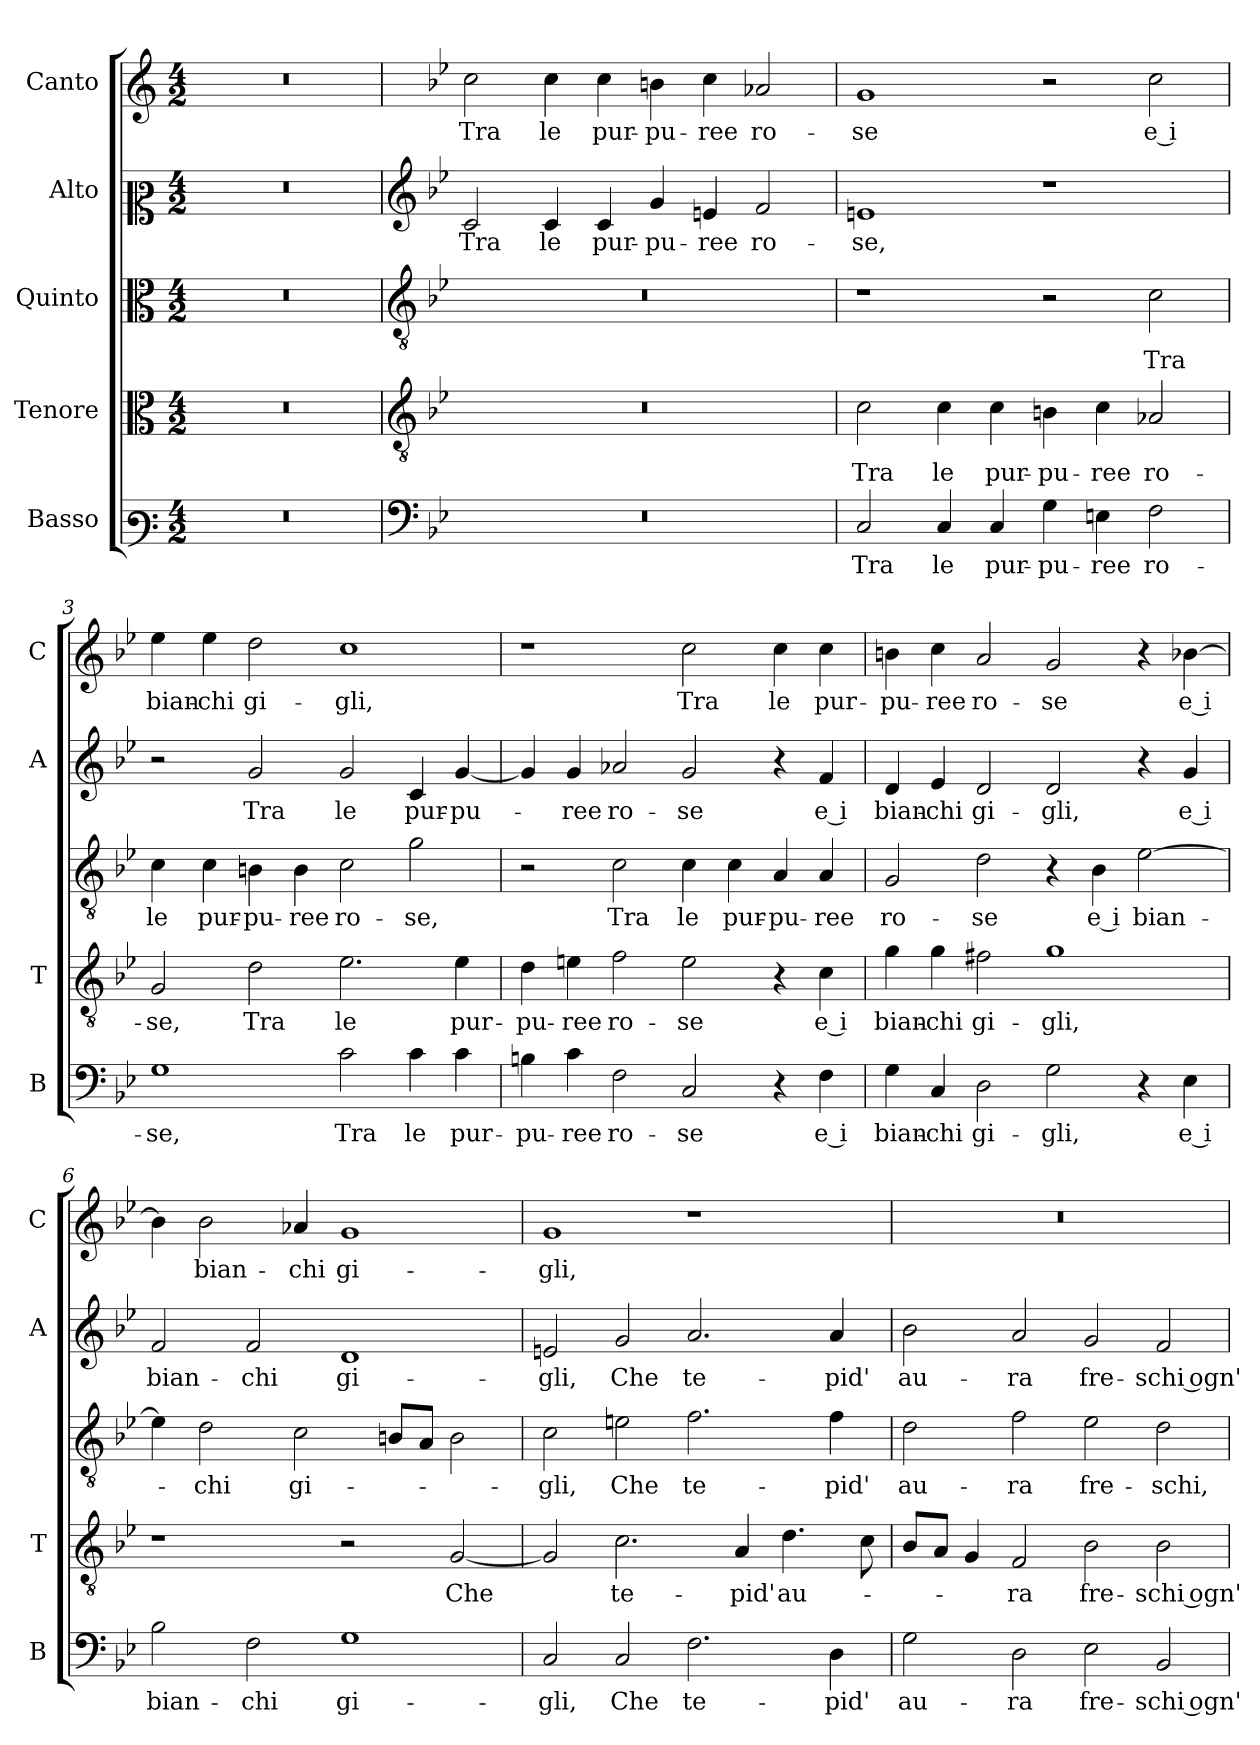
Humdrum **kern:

**kern	**text	**kern	**text	**kern	**text	**kern	**text	**kern	**text
*part5	*part5	*part4	*part4	*part3	*part3	*part2	*part2	*part1	*part1
*staff5	*staff5	*staff4	*staff4	*staff3	*staff3	*staff2	*staff2	*staff1	*staff1
*I"Basso	*	*I"Tenore	*	*I"Quinto	*	*I"Alto	*	*I"Canto	*
*I'B	*	*I'T	*	*	*	*I'A	*	*I'C	*
*clefF3	*	*clefC3	*	*clefC3	*	*clefC2	*	*clefG2	*
*k[]	*	*k[]	*	*k[]	*	*k[]	*	*k[]	*
*C:	*	*C:	*	*C:	*	*C:	*	*C:	*
*M4/2	*	*M4/2	*	*M4/2	*	*M4/2	*	*M4/2	*
=	=	=	=	=	=	=	=	=	=
0r	.	0r	.	0r	.	0r	.	0r	.
=1	=1	=1	=1	=1	=1	=1	=1	=1	=1
*clefF4	*	*clefGv2	*	*clefGv2	*	*clefG2	*	*	*
*k[b-e-]	*	*k[b-e-]	*	*k[b-e-]	*	*k[b-e-]	*	*k[b-e-]	*
*B-:	*	*B-:	*	*B-:	*	*B-:	*	*B-:	*
!	!	!	!	!	!	!	!LO:LY:b	!	!LO:LY:b
0r	.	0r	.	0r	.	2c/	Tra	2cc\	Tra
!	!	!	!	!	!	!	!LO:LY:b	!	!LO:LY:b
.	.	.	.	.	.	4c/	le	4cc\	le
!	!	!	!	!	!	!	!LO:LY:b	!	!LO:LY:b
.	.	.	.	.	.	4c/	pur-	4cc\	pur-
!	!	!	!	!	!	!	!LO:LY:b	!	!LO:LY:b
.	.	.	.	.	.	4g/	-pu-	4bn\	-pu-
!	!	!	!	!	!	!	!LO:LY:b	!	!LO:LY:b
.	.	.	.	.	.	4en/	-ree	4cc\	-ree
!	!	!	!	!	!	!	!LO:LY:b	!	!LO:LY:b
.	.	.	.	.	.	2f/	ro-	2a-X/	ro-
=2	=2	=2	=2	=2	=2	=2	=2	=2	=2
!	!LO:LY:b	!	!LO:LY:b	!	!	!	!LO:LY:b	!	!LO:LY:b
2C/	Tra	2c\	Tra	1r	.	1en	-se,	1g	-se
!	!LO:LY:b	!	!LO:LY:b	!	!	!	!	!	!
4C/	le	4c\	le	.	.	.	.	.	.
!	!LO:LY:b	!	!LO:LY:b	!	!	!	!	!	!
4C/	pur-	4c\	pur-	.	.	.	.	.	.
!	!LO:LY:b	!	!LO:LY:b	!	!	!	!	!	!
4G\	-pu-	4Bn\	-pu-	2r	.	1r	.	2r	.
!	!LO:LY:b	!	!LO:LY:b	!	!	!	!	!	!
4En\	-ree	4c\	-ree	.	.	.	.	.	.
!	!LO:LY:b	!	!LO:LY:b	!	!LO:LY:b	!	!	!	!LO:LY:b
2F\	ro-	2A-X/	ro-	2c\	Tra	.	.	2cc\	e i
=3	=3	=3	=3	=3	=3	=3	=3	=3	=3
!	!LO:LY:b	!	!LO:LY:b	!	!LO:LY:b	!	!	!	!LO:LY:b
1G	-se,	2G/	-se,	4c\	le	2r	.	4ee-\	bian-
!	!	!	!	!	!LO:LY:b	!	!	!	!LO:LY:b
.	.	.	.	4c\	pur-	.	.	4ee-\	-chi
!	!	!	!LO:LY:b	!	!LO:LY:b	!	!LO:LY:b	!	!LO:LY:b
.	.	2d\	Tra	4Bn\	-pu-	2g/	Tra	2dd\	gi-
!	!	!	!	!	!LO:LY:b	!	!	!	!
.	.	.	.	4B\	-ree	.	.	.	.
!	!LO:LY:b	!	!LO:LY:b	!	!LO:LY:b	!	!LO:LY:b	!	!LO:LY:b
2c\	Tra	2.e-\	le	2c\	ro-	2g/	le	1cc	-gli,
!	!LO:LY:b	!	!	!	!LO:LY:b	!	!LO:LY:b	!	!
4c\	le	.	.	2g\	-se,	4c/	pur-	.	.
!	!LO:LY:b	!	!LO:LY:b	!	!	!	!LO:LY:b	!	!
4c\	pur-	4e-\	pur-	.	.	[4g/	-pu-	.	.
!!LO:LB:g=z
=4	=4	=4	=4	=4	=4	=4	=4	=4	=4
!	!LO:LY:b	!	!LO:LY:b	!	!	!	!	!	!
4Bn\	-pu-	4d\	-pu-	2r	.	4g/]	.	1r	.
!	!LO:LY:b	!	!LO:LY:b	!	!	!	!LO:LY:b	!	!
4c\	-ree	4en\	-ree	.	.	4g/	-ree	.	.
!	!LO:LY:b	!	!LO:LY:b	!	!LO:LY:b	!	!LO:LY:b	!	!
2F\	ro-	2f\	ro-	2c\	Tra	2a-X/	ro-	.	.
!	!LO:LY:b	!	!LO:LY:b	!	!LO:LY:b	!	!LO:LY:b	!	!LO:LY:b
2C/	-se	2e\	-se	4c\	le	2g/	-se	2cc\	Tra
!	!	!	!	!	!LO:LY:b	!	!	!	!
.	.	.	.	4c\	pur-	.	.	.	.
!	!	!	!	!	!LO:LY:b	!	!	!	!LO:LY:b
4r	.	4r	.	4A/	-pu-	4r	.	4cc\	le
!	!LO:LY:b	!	!LO:LY:b	!	!LO:LY:b	!	!LO:LY:b	!	!LO:LY:b
4F\	e i	4c\	e i	4A/	-ree	4f/	e i	4cc\	pur-
=5	=5	=5	=5	=5	=5	=5	=5	=5	=5
!	!LO:LY:b	!	!LO:LY:b	!	!LO:LY:b	!	!LO:LY:b	!	!LO:LY:b
4G\	bian-	4g\	bian-	2G/	ro-	4d/	bian-	4bn\	-pu-
!	!LO:LY:b	!	!LO:LY:b	!	!	!	!LO:LY:b	!	!LO:LY:b
4C/	-chi	4g\	-chi	.	.	4e-/	-chi	4cc\	-ree
!	!LO:LY:b	!	!LO:LY:b	!	!LO:LY:b	!	!LO:LY:b	!	!LO:LY:b
2D\	gi-	2f#X\	gi-	2d\	-se	2d/	gi-	2a/	ro-
!	!LO:LY:b	!	!LO:LY:b	!	!	!	!LO:LY:b	!	!LO:LY:b
2G\	-gli,	1g	-gli,	4r	.	2d/	-gli,	2g/	-se
!	!	!	!	!	!LO:LY:b	!	!	!	!
.	.	.	.	4B-\	e i	.	.	.	.
!	!	!	!	!	!LO:LY:b	!	!	!	!
4r	.	.	.	[2e-\	bian-	4r	.	4r	.
!	!LO:LY:b	!	!	!	!	!	!LO:LY:b	!	!LO:LY:b
4E-\	e i	.	.	.	.	4g/	e i	[4b-X\	e i
=6	=6	=6	=6	=6	=6	=6	=6	=6	=6
!	!LO:LY:b	!	!	!	!	!	!LO:LY:b	!	!
2B-\	bian-	1r	.	4e-\]	.	2f/	bian-	4b-\]	.
!	!	!	!	!	!LO:LY:b	!	!	!	!LO:LY:b
.	.	.	.	2d\	-chi	.	.	2b-\	bian-
!	!LO:LY:b	!	!	!	!	!	!LO:LY:b	!	!
2F\	-chi	.	.	.	.	2f/	-chi	.	.
!	!	!	!	!	!LO:LY:b	!	!	!	!LO:LY:b
.	.	.	.	2c\	gi-	.	.	4a-X/	-chi
!	!LO:LY:b	!	!	!	!	!	!LO:LY:b	!	!LO:LY:b
1G	gi-	2r	.	.	.	1d	gi-	1g	gi-
.	.	.	.	8Bn/L	.	.	.	.	.
.	.	.	.	8A/J	.	.	.	.	.
!	!	!	!LO:LY:b	!	!	!	!	!	!
.	.	[2G/	Che	2B\	.	.	.	.	.
=7	=7	=7	=7	=7	=7	=7	=7	=7	=7
!	!LO:LY:b	!	!	!	!LO:LY:b	!	!LO:LY:b	!	!LO:LY:b
2C/	-gli,	2G/]	.	2c\	-gli,	2en/	-gli,	1g	-gli,
!	!LO:LY:b	!	!LO:LY:b	!	!LO:LY:b	!	!LO:LY:b	!	!
2C/	Che	2.c\	te-	2en\	Che	2g/	Che	.	.
!	!LO:LY:b	!	!	!	!LO:LY:b	!	!LO:LY:b	!	!
2.F\	te-	.	.	2.f\	te-	2.a/	te-	1r	.
!	!	!	!LO:LY:b	!	!	!	!	!	!
.	.	4A/	-pid'	.	.	.	.	.	.
!	!	!	!LO:LY:b	!	!	!	!	!	!
.	.	4.d\	au-	.	.	.	.	.	.
!	!LO:LY:b	!	!	!	!LO:LY:b	!	!LO:LY:b	!	!
4D\	-pid'	.	.	4f\	-pid'	4a/	-pid'	.	.
.	.	8c\	.	.	.	.	.	.	.
!!LO:LB:g=z
=8	=8	=8	=8	=8	=8	=8	=8	=8	=8
!	!LO:LY:b	!	!	!	!LO:LY:b	!	!LO:LY:b	!	!
2G\	au-	8B-/L	.	2d\	au-	2b-\	au-	0r	.
.	.	8A/J	.	.	.	.	.	.	.
.	.	4G/	.	.	.	.	.	.	.
!	!LO:LY:b	!	!LO:LY:b	!	!LO:LY:b	!	!LO:LY:b	!	!
2D\	-ra	2F/	-ra	2f\	-ra	2a/	-ra	.	.
!	!LO:LY:b	!	!LO:LY:b	!	!LO:LY:b	!	!LO:LY:b	!	!
2E-\	fre-	2B-\	fre-	2e-\	fre-	2g/	fre-	.	.
!	!LO:LY:b	!	!LO:LY:b	!	!LO:LY:b	!	!LO:LY:b	!	!
2BB-/	-schi ogn'	2B-\	-schi ogn'	2d\	-schi,	2f/	-schi ogn'	.	.
=	=	=	=	=	=	=	=	=	=
*-	*-	*-	*-	*-	*-	*-	*-	*-	*-
